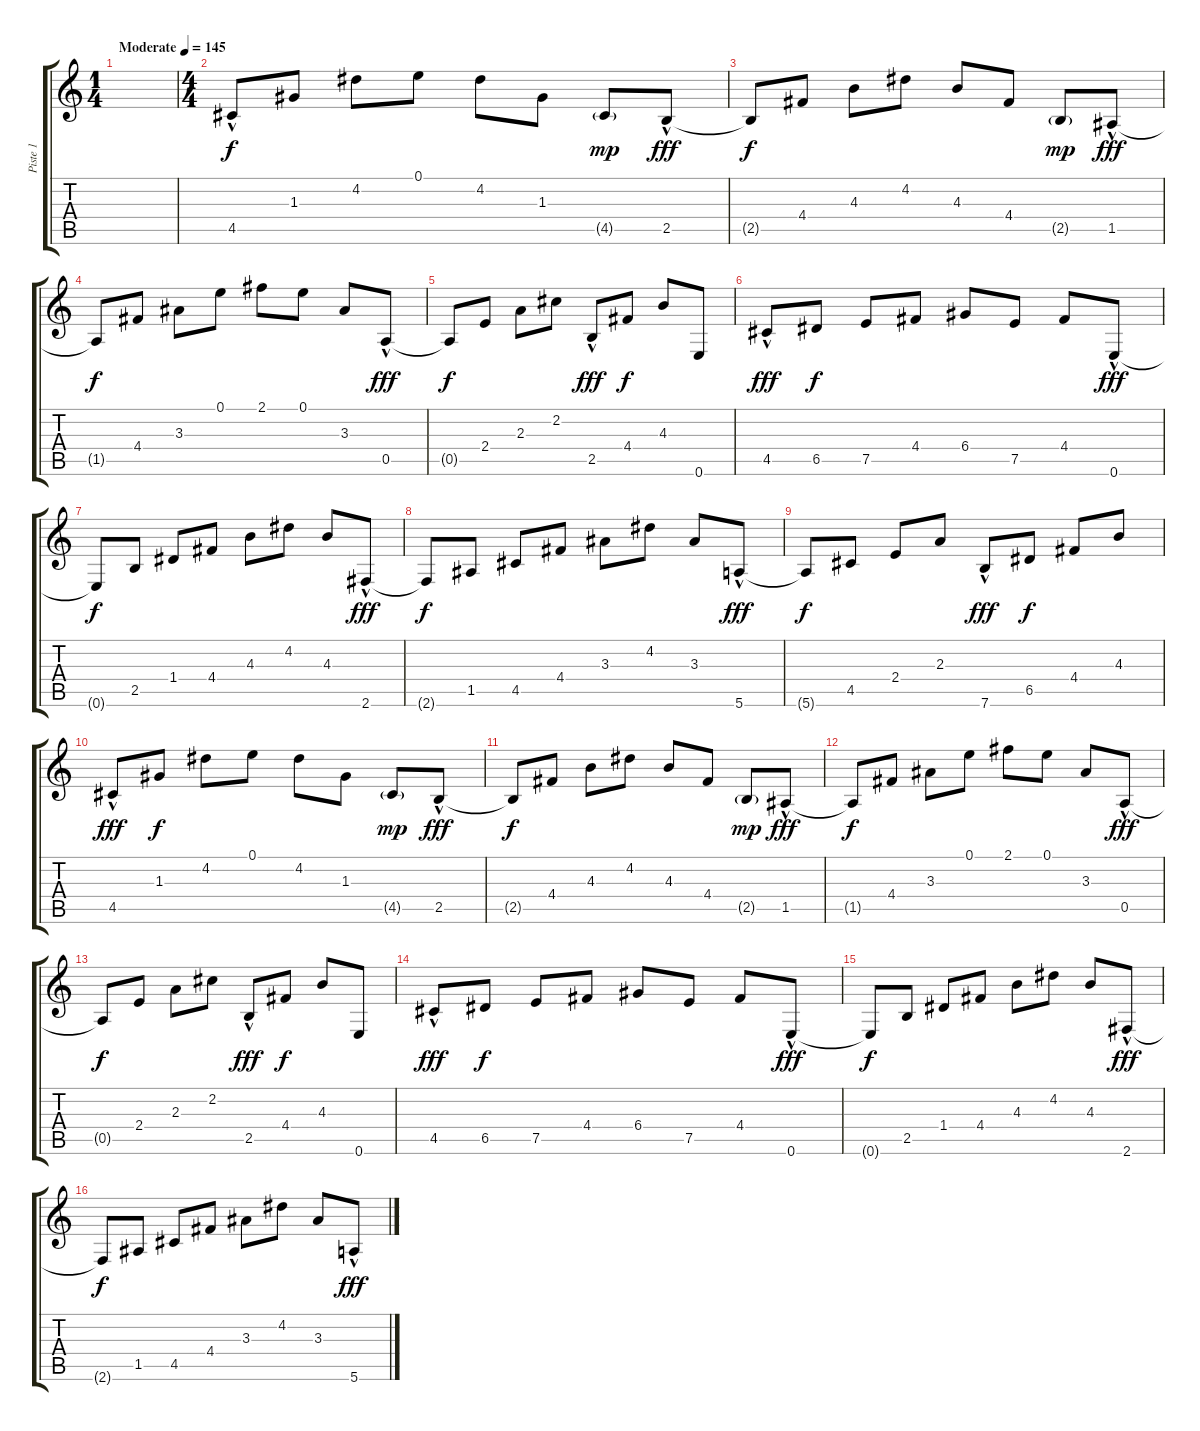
\track ("Piste 1" "Piste 1") {instrument acousticguitarnylon}
\staff {score tabs}
\tuning (E4 B3 G3 D3 A2 E2) {hide}
\ts (1 4)
\tempo (145 "Moderate")
\clef g2
\ks c
|
\ts (4 4)
4.5{hac}.8 1.3.8{dy f} 4.2.8 0.1.8 4.2.8 1.3.8 4.5{g}.8{dy mp} 2.5{hac}.8{dy fff} |
2.5{t}.8{dy f} 4.4.8 4.3.8 4.2.8 4.3.8 4.4.8 2.5{g}.8{dy mp} 1.5{hac}.8{dy fff} |
1.5{t}.8{dy f} 4.4.8 3.3.8 0.1.8 2.1.8 0.1.8 3.3.8 0.5{hac}.8{dy fff} |
0.5{t}.8{dy f} 2.4.8 2.3.8 2.2.8 2.5{hac}.8{dy fff} 4.4.8{dy f} 4.3.8 0.6.8 |
4.5{hac}.8{dy fff} 6.5.8{dy f} 7.5.8 4.4.8 6.4.8 7.5.8 4.4.8 0.6{hac}.8{dy fff} |
0.6{t}.8{dy f} 2.5.8 1.4.8 4.4.8 4.3.8 4.2.8 4.3.8 2.6{hac}.8{dy fff} |
2.6{t}.8{dy f} 1.5.8 4.5.8 4.4.8 3.3.8 4.2.8 3.3.8 5.6{hac}.8{dy fff} |
5.6{t}.8{dy f} 4.5.8 2.4.8 2.3.8 7.6{hac}.8{dy fff} 6.5.8{dy f} 4.4.8 4.3.8 |
4.5{hac}.8{dy fff} 1.3.8{dy f} 4.2.8 0.1.8 4.2.8 1.3.8 4.5{g}.8{dy mp} 2.5{hac}.8{dy fff} |
2.5{t}.8{dy f} 4.4.8 4.3.8 4.2.8 4.3.8 4.4.8 2.5{g}.8{dy mp} 1.5{hac}.8{dy fff} |
1.5{t}.8{dy f} 4.4.8 3.3.8 0.1.8 2.1.8 0.1.8 3.3.8 0.5{hac}.8{dy fff} |
0.5{t}.8{dy f} 2.4.8 2.3.8 2.2.8 2.5{hac}.8{dy fff} 4.4.8{dy f} 4.3.8 0.6.8 |
4.5{hac}.8{dy fff} 6.5.8{dy f} 7.5.8 4.4.8 6.4.8 7.5.8 4.4.8 0.6{hac}.8{dy fff} |
0.6{t}.8{dy f} 2.5.8 1.4.8 4.4.8 4.3.8 4.2.8 4.3.8 2.6{hac}.8{dy fff} |
2.6{t}.8{dy f} 1.5.8 4.5.8 4.4.8 3.3.8 4.2.8 3.3.8 5.6{hac}.8{dy fff}
